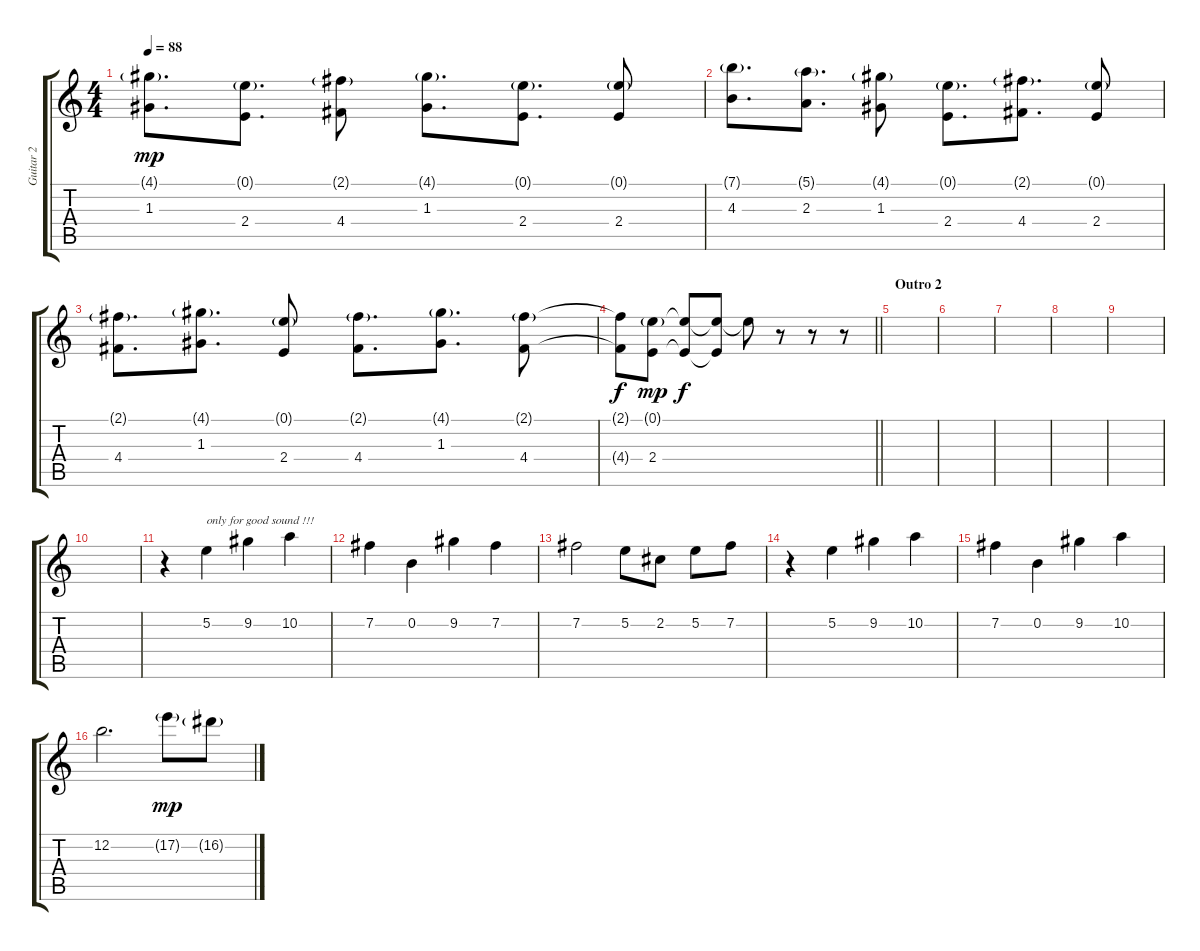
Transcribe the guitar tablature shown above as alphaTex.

\track ("Guitar 2  + Backvocal + SOLO" "Guitar 2  ") {instrument distortionguitar}
\staff {score tabs}
\tuning (E4 B3 G3 D3 A2 E2) {hide}
\ts (4 4)
\tempo 88
\clef g2
\ks c
(4.1{g} 1.3).8{d dy mp volume 13 instrument distortionguitar} (0.1{g} 2.4).8{d} (2.1{g} 4.4).8 (4.1{g} 1.3).8{d} (0.1{g} 2.4).8{d} (0.1{g} 2.4).8 |
(7.1{g} 4.3).8{d} (5.1{g} 2.3).8{d} (4.1{g} 1.3).8 (0.1{g} 2.4).8{d} (2.1{g} 4.4).8{d} (0.1{g} 2.4).8 |
(2.1{g} 4.4).8{d} (4.1{g} 1.3).8{d} (0.1{g} 2.4).8 (2.1{g} 4.4).8{d} (4.1{g} 1.3).8{d} (2.1{g} 4.4).8 |
\barLineRight lightlight
(2.1{t} 4.4{t}).8{dy f} (0.1{g} 2.4).8{dy mp} (0.1{t} 2.4{t}).8{dy f} (0.1{t} 2.4{t}).8 0.1{t}.8 r.8 r.8 r.8 |
\section ("" "Outro 2 ")
|
|
|
|
|
|
r.4 5.2.4{txt "only for good sound !!!" volume 11} 9.2.4 10.2.4 |
7.2.4 0.2.4 9.2.4 7.2.4 |
7.2.2 5.2.8 2.2.8 5.2.8 7.2.8 |
r.4 5.2.4 9.2.4 10.2.4 |
7.2.4 0.2.4 9.2.4 10.2.4 |
12.2.2{d} 17.2{g}.8{dy mp} 16.2{g}.8
